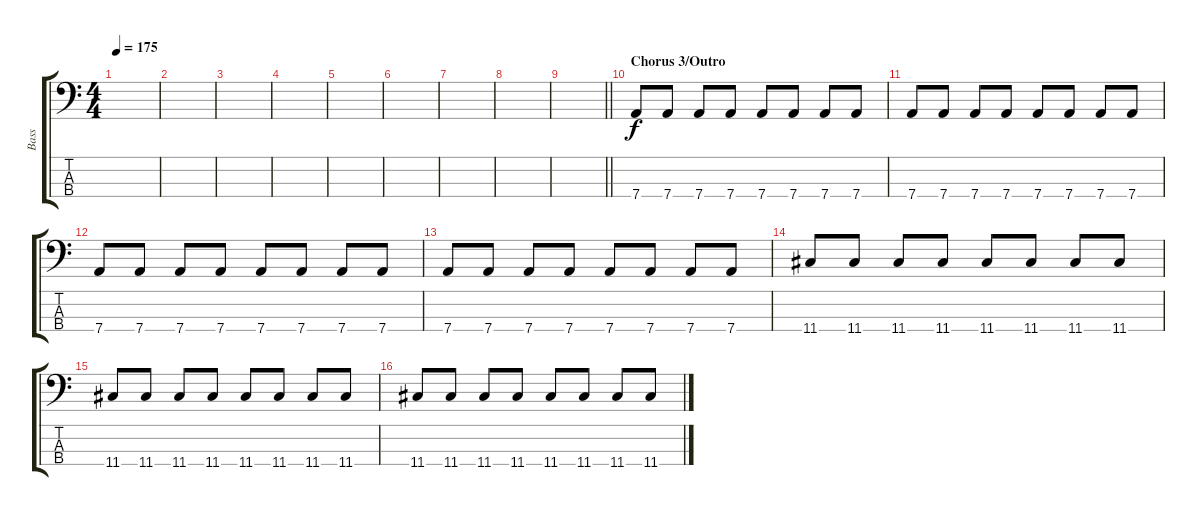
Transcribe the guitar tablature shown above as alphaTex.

\track ("Bass" "Bass") {instrument electricbasspick}
\staff {score tabs}
\tuning (G2 D2 A1 D1) {hide}
\ts (4 4)
\tempo 175
\clef f4
\ks c
|
|
|
|
|
|
|
|
\barLineRight lightlight
|
\section ("" "Chorus 3/Outro")
7.4.8 7.4.8 7.4.8 7.4.8 7.4.8 7.4.8 7.4.8 7.4.8 |
7.4.8 7.4.8 7.4.8 7.4.8 7.4.8 7.4.8 7.4.8 7.4.8 |
7.4.8 7.4.8 7.4.8 7.4.8 7.4.8 7.4.8 7.4.8 7.4.8 |
7.4.8 7.4.8 7.4.8 7.4.8 7.4.8 7.4.8 7.4.8 7.4.8 |
11.4.8 11.4.8 11.4.8 11.4.8 11.4.8 11.4.8 11.4.8 11.4.8 |
11.4.8 11.4.8 11.4.8 11.4.8 11.4.8 11.4.8 11.4.8 11.4.8 |
11.4.8 11.4.8 11.4.8 11.4.8 11.4.8 11.4.8 11.4.8 11.4.8
